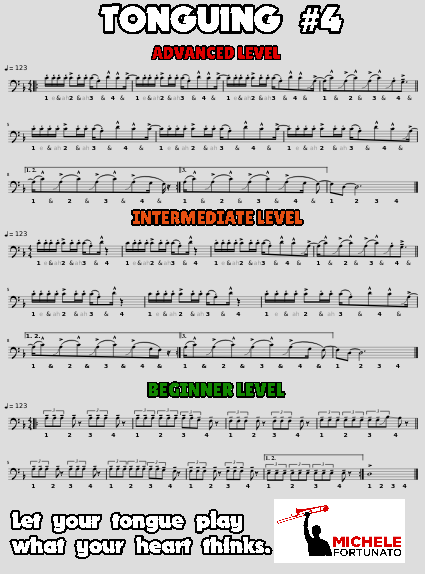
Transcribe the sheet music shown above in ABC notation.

X:1
L:1/8
Q:1/4=123
M:4/4
I:linebreak $
K:F
V:1 bass
V:1
|: .C/.C/.C/.C/ !>!C.C/.C/ (C/.A,)!^!D!^!C!>!C/- | C/.C/.C/.C/ !>!C.C/.C/ (C/.A,)!^!D!^!C!>!C/- | .C/.C/.C/.C/ !>!C.C/.C/ (C/.A,)!^!D!^!C!>!!slide!A,/- | (A,/!^!C)(!>!!slide!A,!^!C)(!>!!slide!A,!^!C)!slide!.A,!>!!tenuto!G,3/2 ||$ .C/.C/.C/.C/ !>!C.C/.C/ (C/.A,)!^!D!^!C!>!C/- | %5
 C/.C/.C/.C/ !>!C.C/.C/ (C/.A,)!^!D!^!C!>!C/- | .C/.C/.C/.C/ !>!C.C/.C/ (C/.A,)!^!D!^!C!>!!slide!A,/- |1,2$ (A,/!^!C)(!>!!slide!A,!^!C)(!>!!slide!A,!^!C)(!>!!slide!A,G,/ F,/) z/ :|3 (A,/!^!C)(!>!!slide!A,!^!C)(!>!!slide!A,!^!C)(!>!!slide!A,G,/ F,-) || F,D,- D,6 |]$ %10
[M:4/4][Q:1/4=123] .C/.C/.C/.C/ !>!C.C/.C/ (C/.A,)!^!D/ z2 | C/.C/.C/.C/ !>!C.C/.C/ (C/.A,)!^!D/ z2 | .C/.C/.C/.C/ !>!C.C/.C/ (C/.A,)!^!D!^!C!>!!slide!A,/- | (A,/!^!C)(!>!!slide!A,!^!C)(!>!!slide!A,!^!C)!slide!.A,!>!!tenuto!G,3/2 ||$ .C/.C/.C/.C/ !>!C.C/.C/ (C/.A,)!^!D/ z2 | %15
 C/.C/.C/.C/ !>!C.C/.C/ (C/.A,)!^!D/ z2 | .C/.C/.C/.C/ !>!C.C/.C/ (C/.A,)!^!D!^!C!>!!slide!A,/- |1,2$ (A,/!^!C)(!>!!slide!A,!^!C)(!>!!slide!A,!^!C)(!>!!slide!A,G,/F,/) z/ :|3 (A,/!^!C)(!>!!slide!A,!^!C)(!>!!slide!A,!^!C)(!>!!slide!A,G,/ F,-) || F,D,- D,6 |]:$ %20
[M:4/4][Q:1/4=123] (3!tenuto!A,!tenuto!A,!tenuto!A, !tenuto!A, z (3!tenuto!A,!tenuto!A,!tenuto!A, !tenuto!A, z | (3!tenuto!A,!tenuto!A,!tenuto!A, (3!tenuto!A,!tenuto!A,!tenuto!A, (3!tenuto!A,!tenuto!A,!tenuto!G, !tenuto!F, z | (3!tenuto!F,!tenuto!F,!tenuto!F, !tenuto!F, z (3!tenuto!F,!tenuto!F,!tenuto!F, !tenuto!F, z | (3!tenuto!G,!tenuto!G,!tenuto!G, (3!tenuto!G,!tenuto!G,!tenuto!G, (3!tenuto!G,!tenuto!G,!-(!!slide!B, !-)!A, z ||$ (3!tenuto!A,!tenuto!A,!tenuto!A, !tenuto!A, z (3!tenuto!A,!tenuto!A,!tenuto!A, !tenuto!A, z | %25
 (3!tenuto!A,!tenuto!A,!tenuto!A, (3!tenuto!A,!tenuto!A,!tenuto!A, (3!tenuto!A,!tenuto!A,!tenuto!G, !tenuto!F, z | (3!tenuto!F,!tenuto!F,!tenuto!F, !tenuto!F, z (3!tenuto!F,!tenuto!F,!tenuto!F, !tenuto!F, z |1,2,3 (3!tenuto!E,!tenuto!E,!tenuto!E, (3!tenuto!E,!tenuto!E,!tenuto!E, (3!tenuto!E,!tenuto!E,!tenuto!E, !tenuto!E, z :| !>!D,8 |] %29
